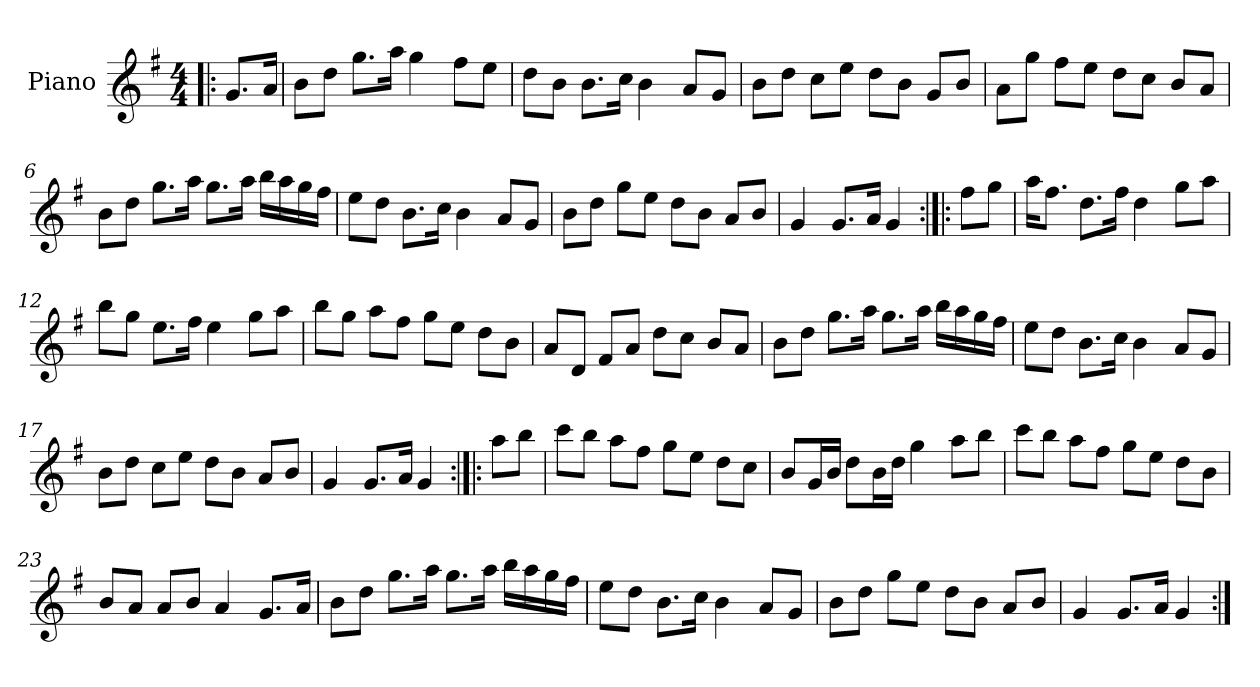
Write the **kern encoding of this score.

**kern
*part1
*staff1
*I"Piano
*I'Pno
*clefG2
*k[f#]
*G:
*M4/4
=1!|:
8.g/L
16a/Jk
=2
8b\L
8dd\J
8.gg\L
16aa\Jk
4gg\
8ff#\L
8ee\J
=3
8dd\L
8b\J
8.b\L
16cc\Jk
4b\
8a/L
8g/J
=4
8b\L
8dd\J
8cc\L
8ee\J
8dd\L
8b\J
8g/L
8b/J
!!LO:LB:g=z
=5
8a\L
8gg\J
8ff#\L
8ee\J
8dd\L
8cc\J
8b/L
8a/J
=6
8b\L
8dd\J
8.gg\L
16aa\Jk
8.gg\L
16aa\Jk
16bb\LL
16aa\
16gg\
16ff#\JJ
=7
8ee\L
8dd\J
8.b\L
16cc\Jk
4b\
8a/L
8g/J
=8
8b\L
8dd\J
8gg\L
8ee\J
8dd\L
8b\J
8a/L
8b/J
!!LO:LB:g=z
=9
4g/
8.g/L
16a/Jk
4g/
=10:|!|:
8ff#\L
8gg\J
=11
16aa\KL
8.ff#\J
8.dd\L
16ff#\Jk
4dd\
8gg\L
8aa\J
=12
8bb\L
8gg\J
8.ee\L
16ff#\Jk
4ee\
8gg\L
8aa\J
=13
8bb\L
8gg\J
8aa\L
8ff#\J
8gg\L
8ee\J
8dd\L
8b\J
!!LO:LB:g=z
=14
8a/L
8d/J
8f#/L
8a/J
8dd\L
8cc\J
8b/L
8a/J
=15
8b\L
8dd\J
8.gg\L
16aa\Jk
8.gg\L
16aa\Jk
16bb\LL
16aa\
16gg\
16ff#\JJ
=16
8ee\L
8dd\J
8.b\L
16cc\Jk
4b\
8a/L
8g/J
=17
8b\L
8dd\J
8cc\L
8ee\J
8dd\L
8b\J
8a/L
8b/J
!!LO:LB:g=z
=18
4g/
8.g/L
16a/Jk
4g/
=19:|!|:
8aa\L
8bb\J
=20
8ccc\L
8bb\J
8aa\L
8ff#\J
8gg\L
8ee\J
8dd\L
8cc\J
=21
8b/L
16g/L
16b/JJ
8dd\L
16b\L
16dd\JJ
4gg\
8aa\L
8bb\J
=22
8ccc\L
8bb\J
8aa\L
8ff#\J
8gg\L
8ee\J
8dd\L
8b\J
!!LO:LB:g=z
=23
8b/L
8a/J
8a/L
8b/J
4a/
8.g/L
16a/Jk
=24
8b\L
8dd\J
8.gg\L
16aa\Jk
8.gg\L
16aa\Jk
16bb\LL
16aa\
16gg\
16ff#\JJ
=25
8ee\L
8dd\J
8.b\L
16cc\Jk
4b\
8a/L
8g/J
=26
8b\L
8dd\J
8gg\L
8ee\J
8dd\L
8b\J
8a/L
8b/J
!!LO:LB:g=z
=27
4g/
8.g/L
16a/Jk
4g/
=:|!
*-
